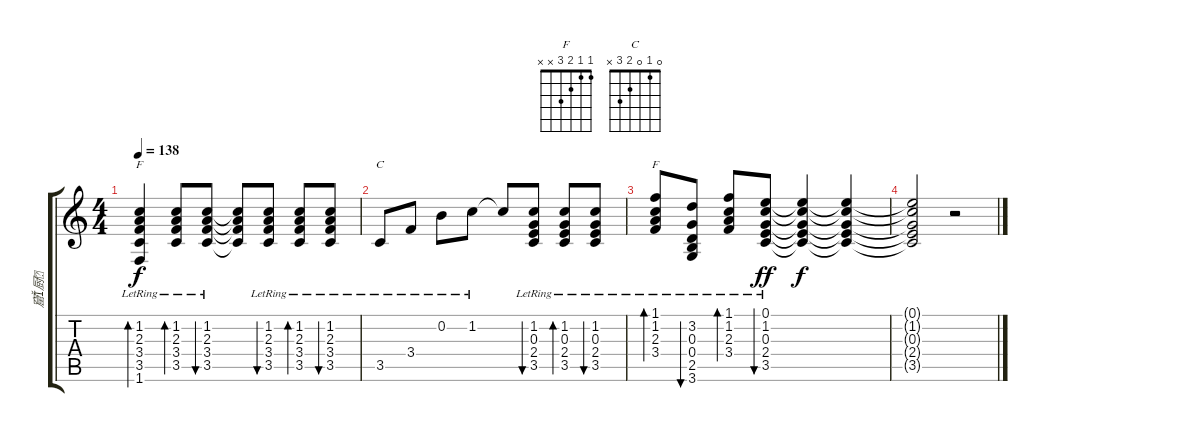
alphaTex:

\track ("窟厨" "窟厨") {instrument acousticguitarnylon}
\staff {score tabs}
\tuning (E4 B3 G3 D3 A2 E2) {hide}
\chord ("F" 1 1 2 3 3 1) {barre 1}
\chord ("C" 0 1 0 2 3 x)
\chord ("F" 1 1 2 3 x x)
\ts (4 4)
\tempo 138
\clef g2
\ks c
(1.2{lr} 2.3{lr} 3.4{lr} 3.5{lr} 1.6{lr}).4{bd 60 ch "F" dy f} (1.2{lr} 2.3{lr} 3.4{lr} 3.5{lr}).8{bd 60} (1.2{lr} 2.3{lr} 3.4{lr} 3.5{lr}).8{bu 60} (1.2{t} 2.3{t} 3.4{t} 3.5{t}).8 (1.2{lr} 2.3{lr} 3.4{lr} 3.5{lr}).8{bu 60} (1.2{lr} 2.3{lr} 3.4{lr} 3.5{lr}).8{bd 60} (1.2{lr} 2.3{lr} 3.4{lr} 3.5{lr}).8{bu 60} |
3.5{lr}.8{ch "C"} 3.4{lr}.8 0.2{lr}.8 1.2{lr}.8 1.2{t}.8 (1.2{lr} 0.3{lr} 2.4{lr} 3.5{lr}).8{bu 60} (1.2{lr} 0.3{lr} 2.4{lr} 3.5{lr}).8{bd 60} (1.2{lr} 0.3{lr} 2.4{lr} 3.5{lr}).8{bu 60} |
(1.1{lr} 1.2{lr} 2.3{lr} 3.4{lr}).8{bd 60 ch "F"} (3.2{lr} 0.3{lr} 0.4{lr} 2.5{lr} 3.6{lr}).8{bu 60} (1.1{lr} 1.2{lr} 2.3{lr} 3.4{lr}).8{bd 60} (0.1{lr} 1.2{lr} 0.3{lr} 2.4{lr} 3.5{lr}).8{bu 60 dy ff} (0.1{t} 1.2{t} 0.3{t} 2.4{t} 3.5{t}).4{dy f} (0.1{t} 1.2{t} 0.3{t} 2.4{t} 3.5{t}).4 |
(0.1{t} 1.2{t} 0.3{t} 2.4{t} 3.5{t}).2 r.2
